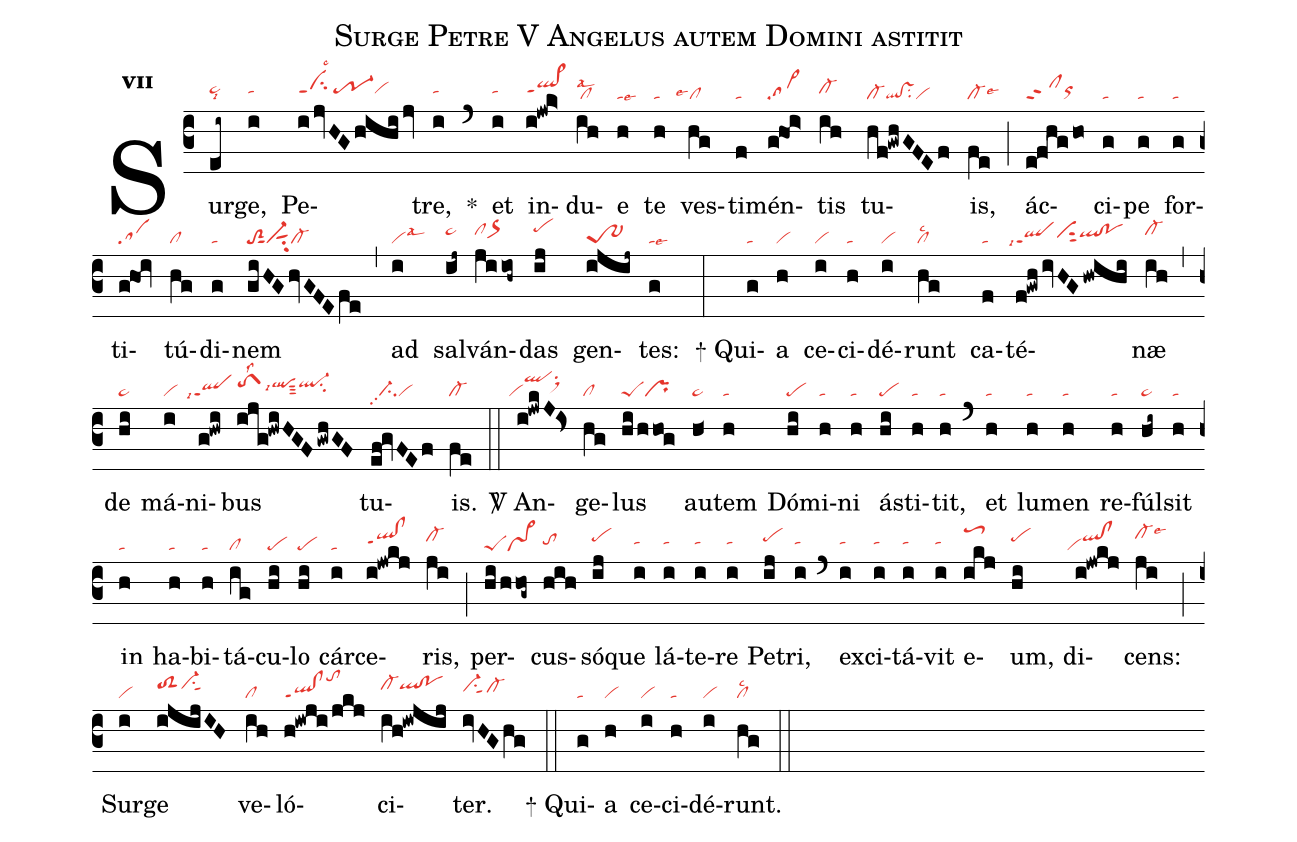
name:Surge Petre V Angelus autem Domini astitit;
office-part:re;
mode:7;
nabc-lines:1;
%%
initial-style: 1;
name: Surge Petre;
mode: 7;
office-part: Responsorium;
annotation: Resp.;
annotation: vii;
nabc-lines:1;
%%
(c3) Sur(ei~|pe~hhlsi8)ge,(i|tahh) Pe(i/jvHGhihijv|cihhppt1lsc3tr-1hhvihh)tre,(i|tahh) <sp>*</sp>(`) et(i|tahh) in(i!jwk>|ql>hhppt1)du(ih|cllsal2)e(h|talse6) te(h|ta) ves(hg|```cllse4)ti(f|ta)mén(g@hoi>|sa>)tis(ih|cl-hh) tu(hf!gwhGFEf|cl-ql!vssu2vi)is,(fe|cl-lse6) (;) ác(e@f@hgho|clppt2orhh)ci(g|ta)pe(g|ta) for(g|ta)ti(g@hoi|sa)tú(hg|cl)di(g|ta)nem(giHGhvGFEfe|toS2sut1vi-sut1su2cl-) (,) ad(i|vilsal3) sal(ij~|pe~hi)ván(ji/ioh~|clhior>hh)das(ij|pehj) gen(ijij~|tr-~1)tes:(g|talse6) (:)
<sp>+</sp> Qui(g|ta)a(h|vi) ce(i|vi)ci(h|ta)dé(i|vi)runt(hg|cllsc2) ca(f|ta)té(f!gwh/ivHG/hwihi|``qlppt1lsi7vihhsut2qlhh!pohh)næ(ih|cl-hi) (,) de(hi|pe~) má(i|vi)ni(g!hwi|```qlppt1lsi7)bus(ijg!hwiHGF/gwhGF|toS1hilss2lsi9qlhisut3ql-hisu2) tu(ef!gvFEf|//ci-pp2vi)is.(fe|cl-) (::)

<sp>V/</sp> An(i!jwkJ!Is>|``viqlhksu1sux1)ge(hg|cl)lus(hi/hhog|peSpr) au(h<|pe~)tem(h|ta) Dó(hi|pe)mi(h|ta)ni(h|ta) ás(hi|pe)ti(h|ta)tit,(h|ta) (`) et(h|ta) lu(h|ta)men(h|ta) re(h|ta)fúl(hi~|pe~)sit(h|ta) in(h|ta) ha(h|ta)bi(h|ta)tá(ig|cl)cu(hi|pe)lo(hi|pe) cár(i|ta)ce(i!jwkj|qlhh!clhhppt1)ris,(ji|cl-hi) (;) per(hi/hhog~|peSvs>)cus(hih|tohh)só(ij|pehi)que(i|tahh) lá(i|tahh)te(i|tahh)re(i|tahh) Pe(ij|pehi)tri,(i|tahh) (`) ex(i|tahh)ci(i|tahh)tá(i|tahh)vit(i|tahh) e(ikj|toS3hl)um,(hi|pehi) di(i!jwkj|``viqlhi!clhi)cens:(ji|cl-hjlse6) (;) Sur(i|vi)ge(ijijIH|toS2hivi-hisu1sut1) ve(ih|cl)ló(h!iwji/jkj|ql!clppt1tohl)ci(ih!iwjij|cl-hiqlhi!pohi)ter.(ivHGhg|vi-hhsu1sut1cl-hh) (::)
<sp>+</sp> Qui(g|ta)a(h|vi) ce(i|vi)ci(h|ta)dé(i|vi)runt.(hg|cllsc2) (::)
